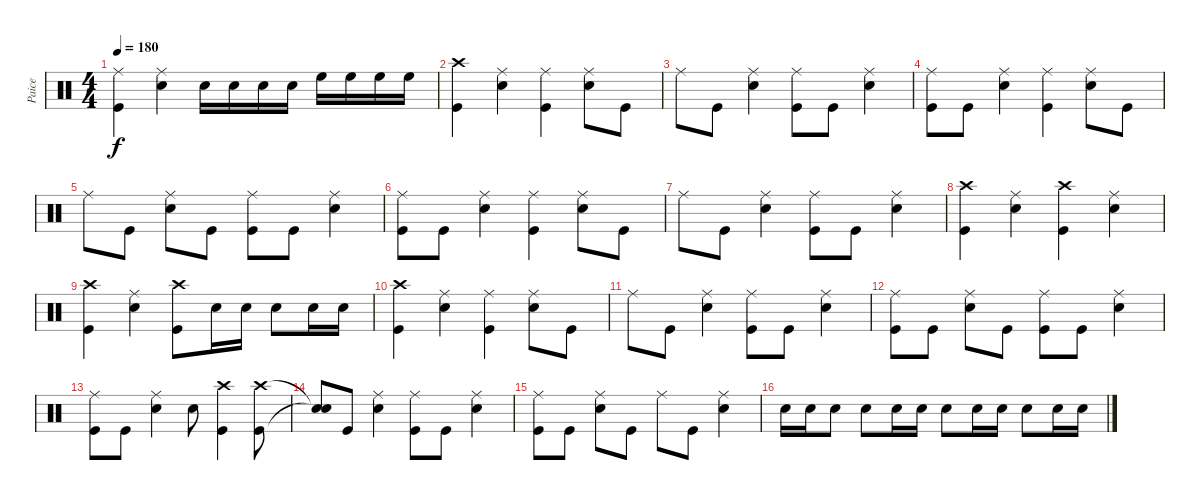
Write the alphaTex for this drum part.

\track ("Paice" "Paice") {instrument percussion}
\staff {score}
\articulation defaults
\ts (4 4)
\tempo 180
\clef neutral
\ks c
("Ride (middle)" "Kick (hit)").4{dy f} ("Ride (middle)" "Snare (hit) 2").4 "Snare (hit) 2".16 "Snare (hit) 2".16 "Snare (hit) 2".16 "Snare (hit) 2".16 "High Floor Tom (hit)".16 "High Floor Tom (hit)".16 "High Floor Tom (hit)".16 "High Floor Tom (hit)".16 |
("Crash high (hit)" "Kick (hit)").4 ("Ride (middle)" "Snare (hit) 2").4 ("Ride (middle)" "Kick (hit)").4 ("Ride (middle)" "Snare (hit) 2").8 "Kick (hit)".8 |
"Ride (middle)".8 "Kick (hit)".8 ("Ride (middle)" "Snare (hit) 2").4 ("Ride (middle)" "Kick (hit)").8 "Kick (hit)".8 ("Ride (middle)" "Snare (hit) 2").4 |
("Ride (middle)" "Kick (hit)").8 "Kick (hit)".8 ("Ride (middle)" "Snare (hit) 2").4 ("Ride (middle)" "Kick (hit)").4 ("Ride (middle)" "Snare (hit) 2").8 "Kick (hit)".8 |
"Ride (middle)".8 "Kick (hit)".8 ("Ride (middle)" "Snare (hit) 2").8 "Kick (hit)".8 ("Ride (middle)" "Kick (hit)").8 "Kick (hit)".8 ("Ride (middle)" "Snare (hit) 2").4 |
("Ride (middle)" "Kick (hit)").8 "Kick (hit)".8 ("Ride (middle)" "Snare (hit) 2").4 ("Ride (middle)" "Kick (hit)").4 ("Ride (middle)" "Snare (hit) 2").8 "Kick (hit)".8 |
"Ride (middle)".8 "Kick (hit)".8 ("Ride (middle)" "Snare (hit) 2").4 ("Ride (middle)" "Kick (hit)").8 "Kick (hit)".8 ("Ride (middle)" "Snare (hit) 2").4 |
("Crash high (hit)" "Kick (hit)").4 ("Ride (middle)" "Snare (hit) 2").4 ("Crash high (hit)" "Kick (hit)").4 ("Ride (middle)" "Snare (hit) 2").4 |
("Crash high (hit)" "Kick (hit)").4 ("Ride (middle)" "Snare (hit) 2").4 ("Crash high (hit)" "Kick (hit)").8 "Snare (hit) 2".16 "Snare (hit) 2".16 "Snare (hit) 2".8 "Snare (hit) 2".16 "Snare (hit) 2".16 |
("Crash high (hit)" "Kick (hit)").4 ("Ride (middle)" "Snare (hit) 2").4 ("Ride (middle)" "Kick (hit)").4 ("Ride (middle)" "Snare (hit) 2").8 "Kick (hit)".8 |
"Ride (middle)".8 "Kick (hit)".8 ("Ride (middle)" "Snare (hit) 2").4 ("Ride (middle)" "Kick (hit)").8 "Kick (hit)".8 ("Ride (middle)" "Snare (hit) 2").4 |
("Ride (middle)" "Kick (hit)").8 "Kick (hit)".8 ("Ride (middle)" "Snare (hit) 2").8 "Kick (hit)".8 ("Ride (middle)" "Kick (hit)").8 "Kick (hit)".8 ("Ride (middle)" "Snare (hit) 2").4 |
("Ride (middle)" "Kick (hit)").8 "Kick (hit)".8 ("Ride (middle)" "Snare (hit) 2").4 "Snare (hit) 2".8 ("Crash high (hit)" "Kick (hit)").4 ("Crash high (hit)" "Kick (hit)").8 |
("Snare (hit)"{t} "Snare (hit)"{t}).8 "Kick (hit)".8 ("Ride (middle)" "Snare (hit) 2").4 ("Ride (middle)" "Kick (hit)").8 "Kick (hit)".8 ("Ride (middle)" "Snare (hit) 2").4 |
("Ride (middle)" "Kick (hit)").8 "Kick (hit)".8 ("Ride (middle)" "Snare (hit) 2").8 "Kick (hit)".8 "Ride (middle)".8 "Kick (hit)".8 ("Ride (middle)" "Snare (hit) 2").4 |
"Snare (hit) 2".16 "Snare (hit) 2".16 "Snare (hit) 2".8 "Snare (hit) 2".8 "Snare (hit) 2".16 "Snare (hit) 2".16 "Snare (hit) 2".8 "Snare (hit) 2".16 "Snare (hit) 2".16 "Snare (hit) 2".8 "Snare (hit) 2".16 "Snare (hit) 2".16
